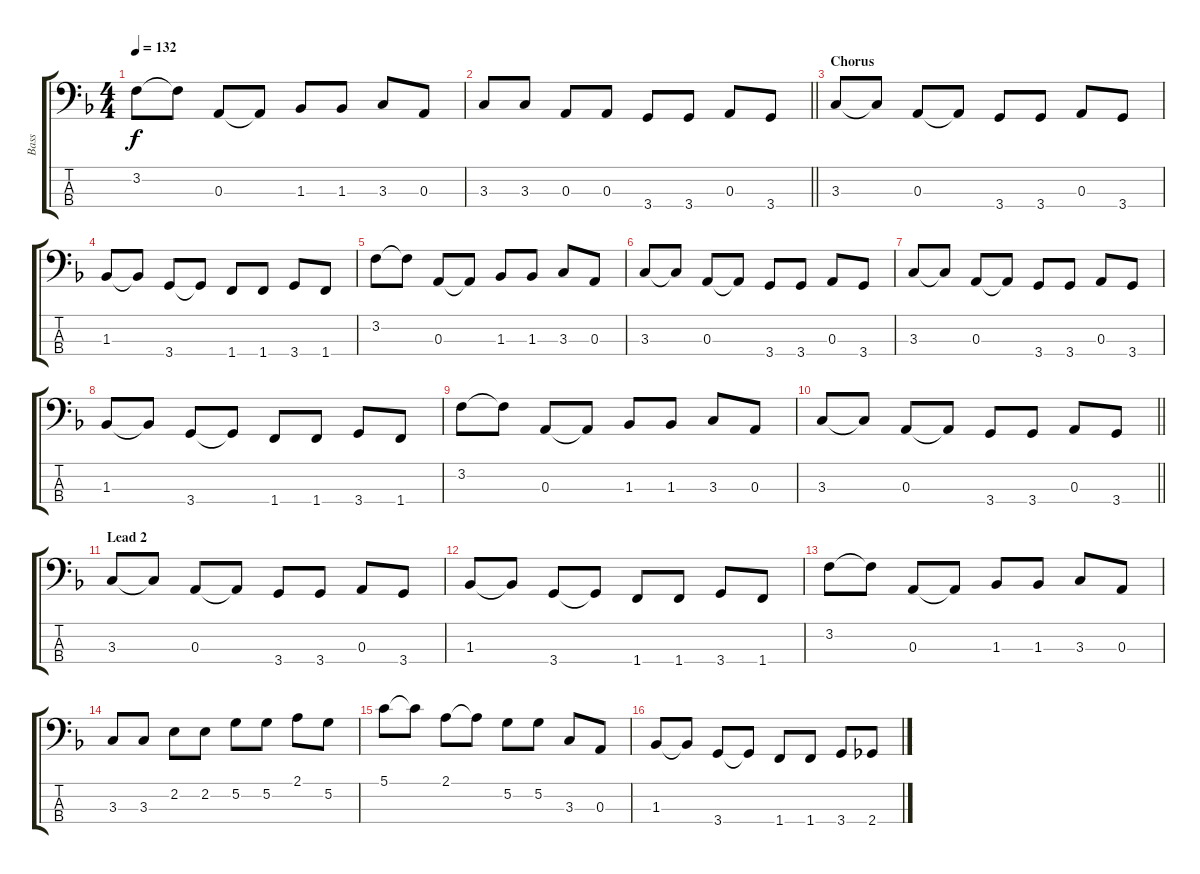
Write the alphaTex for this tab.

\track ("Bass" "Bass") {instrument electricbassfinger}
\staff {score tabs}
\tuning (G2 D2 A1 E1) {hide}
\ts (4 4)
\tempo 132
\clef f4
\ks f
3.2.8{dy f} 3.2{t}.8 0.3.8 0.3{t}.8 1.3.8 1.3.8 3.3.8 0.3.8 |
\barLineRight lightlight
3.3.8 3.3.8 0.3.8 0.3.8 3.4.8 3.4.8 0.3.8 3.4.8 |
\section ("" "Chorus")
3.3.8 3.3{t}.8 0.3.8 0.3{t}.8 3.4.8 3.4.8 0.3.8 3.4.8 |
1.3.8 1.3{t}.8 3.4.8 3.4{t}.8 1.4.8 1.4.8 3.4.8 1.4.8 |
3.2.8 3.2{t}.8 0.3.8 0.3{t}.8 1.3.8 1.3.8 3.3.8 0.3.8 |
3.3.8 3.3{t}.8 0.3.8 0.3{t}.8 3.4.8 3.4.8 0.3.8 3.4.8 |
3.3.8 3.3{t}.8 0.3.8 0.3{t}.8 3.4.8 3.4.8 0.3.8 3.4.8 |
1.3.8 1.3{t}.8 3.4.8 3.4{t}.8 1.4.8 1.4.8 3.4.8 1.4.8 |
3.2.8 3.2{t}.8 0.3.8 0.3{t}.8 1.3.8 1.3.8 3.3.8 0.3.8 |
\barLineRight lightlight
3.3.8 3.3{t}.8 0.3.8 0.3{t}.8 3.4.8 3.4.8 0.3.8 3.4.8 |
\section ("" "Lead 2")
3.3.8 3.3{t}.8 0.3.8 0.3{t}.8 3.4.8 3.4.8 0.3.8 3.4.8 |
1.3.8 1.3{t}.8 3.4.8 3.4{t}.8 1.4.8 1.4.8 3.4.8 1.4.8 |
3.2.8 3.2{t}.8 0.3.8 0.3{t}.8 1.3.8 1.3.8 3.3.8 0.3.8 |
3.3.8 3.3.8 2.2.8 2.2.8 5.2.8 5.2.8 2.1.8 5.2.8 |
5.1.8 5.1{t}.8 2.1.8 2.1{t}.8 5.2.8 5.2.8 3.3.8 0.3.8 |
1.3.8 1.3{t}.8 3.4.8 3.4{t}.8 1.4.8 1.4.8 3.4.8 2.4.8
